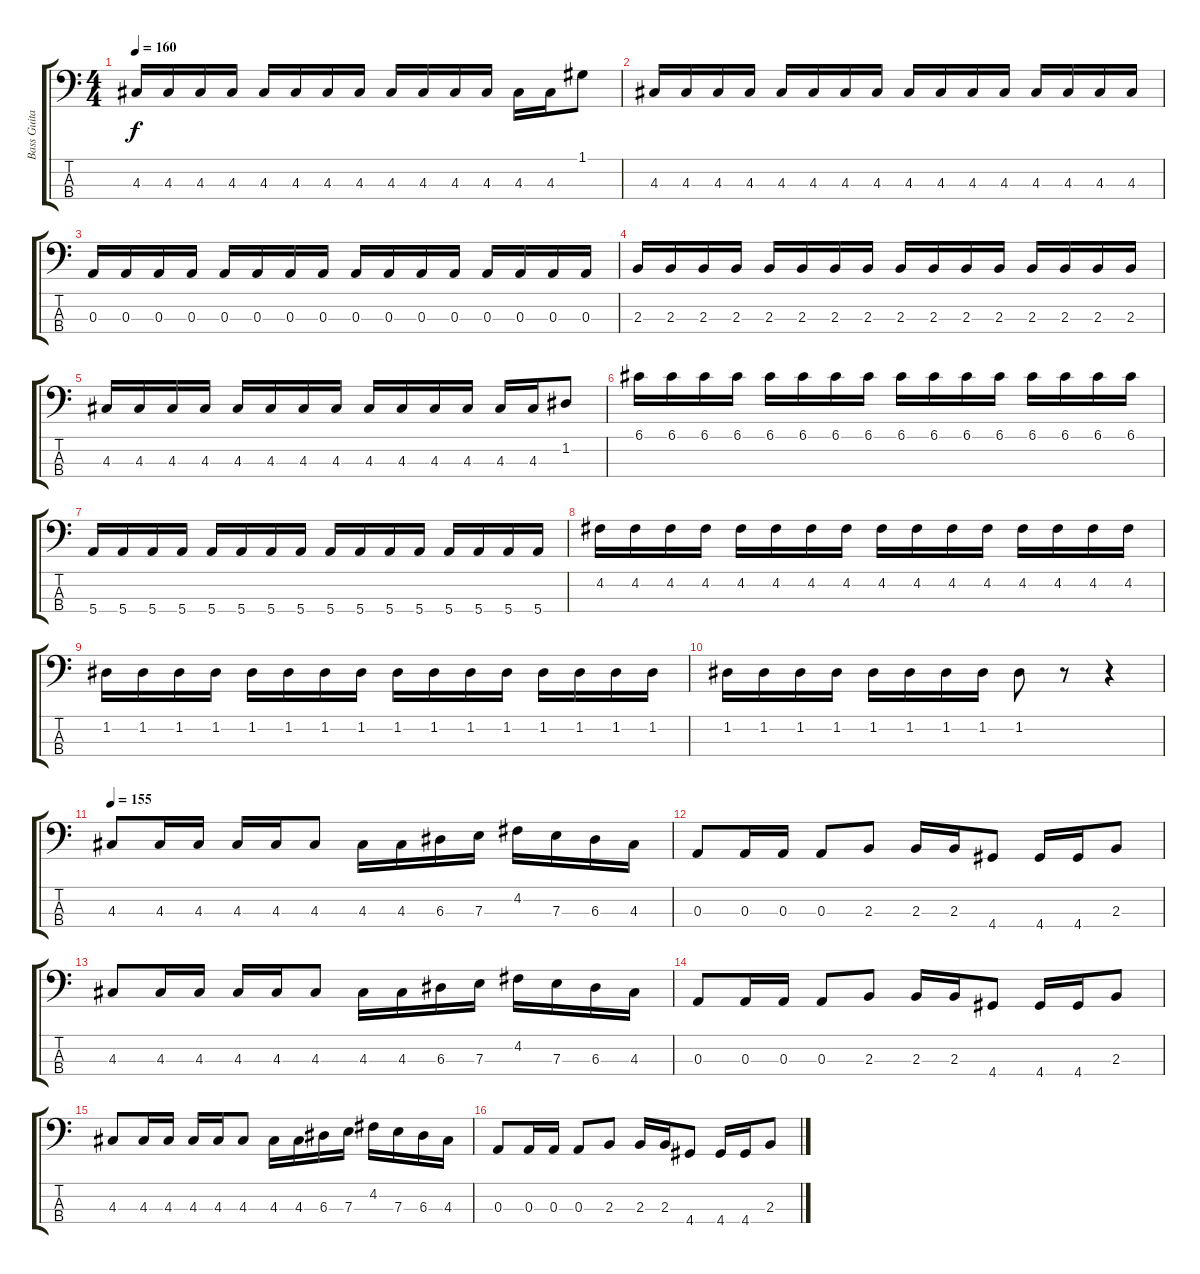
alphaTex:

\track ("Bass Guitar" "Bass Guita") {instrument electricbasspick}
\staff {score tabs}
\tuning (G2 D2 A1 E1) {hide}
\ts (4 4)
\tempo 160
\clef f4
\ks c
4.3.16{dy f} 4.3.16 4.3.16 4.3.16 4.3.16 4.3.16 4.3.16 4.3.16 4.3.16 4.3.16 4.3.16 4.3.16 4.3.16 4.3.16 1.1.8 |
4.3.16 4.3.16 4.3.16 4.3.16 4.3.16 4.3.16 4.3.16 4.3.16 4.3.16 4.3.16 4.3.16 4.3.16 4.3.16 4.3.16 4.3.16 4.3.16 |
0.3.16 0.3.16 0.3.16 0.3.16 0.3.16 0.3.16 0.3.16 0.3.16 0.3.16 0.3.16 0.3.16 0.3.16 0.3.16 0.3.16 0.3.16 0.3.16 |
2.3.16 2.3.16 2.3.16 2.3.16 2.3.16 2.3.16 2.3.16 2.3.16 2.3.16 2.3.16 2.3.16 2.3.16 2.3.16 2.3.16 2.3.16 2.3.16 |
4.3.16 4.3.16 4.3.16 4.3.16 4.3.16 4.3.16 4.3.16 4.3.16 4.3.16 4.3.16 4.3.16 4.3.16 4.3.16 4.3.16 1.2.8 |
6.1.16 6.1.16 6.1.16 6.1.16 6.1.16 6.1.16 6.1.16 6.1.16 6.1.16 6.1.16 6.1.16 6.1.16 6.1.16 6.1.16 6.1.16 6.1.16 |
5.4.16 5.4.16 5.4.16 5.4.16 5.4.16 5.4.16 5.4.16 5.4.16 5.4.16 5.4.16 5.4.16 5.4.16 5.4.16 5.4.16 5.4.16 5.4.16 |
4.2.16 4.2.16 4.2.16 4.2.16 4.2.16 4.2.16 4.2.16 4.2.16 4.2.16 4.2.16 4.2.16 4.2.16 4.2.16 4.2.16 4.2.16 4.2.16 |
1.2.16 1.2.16 1.2.16 1.2.16 1.2.16 1.2.16 1.2.16 1.2.16 1.2.16 1.2.16 1.2.16 1.2.16 1.2.16 1.2.16 1.2.16 1.2.16 |
1.2.16 1.2.16 1.2.16 1.2.16 1.2.16 1.2.16 1.2.16 1.2.16 1.2.8 r.8 r.4 |
\tempo 155
4.3.8 4.3.16 4.3.16 4.3.16 4.3.16 4.3.8 4.3.16 4.3.16 6.3.16 7.3.16 4.2.16 7.3.16 6.3.16 4.3.16 |
0.3.8 0.3.16 0.3.16 0.3.8 2.3.8 2.3.16 2.3.16 4.4.8 4.4.16 4.4.16 2.3.8 |
4.3.8 4.3.16 4.3.16 4.3.16 4.3.16 4.3.8 4.3.16 4.3.16 6.3.16 7.3.16 4.2.16 7.3.16 6.3.16 4.3.16 |
0.3.8 0.3.16 0.3.16 0.3.8 2.3.8 2.3.16 2.3.16 4.4.8 4.4.16 4.4.16 2.3.8 |
4.3.8 4.3.16 4.3.16 4.3.16 4.3.16 4.3.8 4.3.16 4.3.16 6.3.16 7.3.16 4.2.16 7.3.16 6.3.16 4.3.16 |
0.3.8 0.3.16 0.3.16 0.3.8 2.3.8 2.3.16 2.3.16 4.4.8 4.4.16 4.4.16 2.3.8
